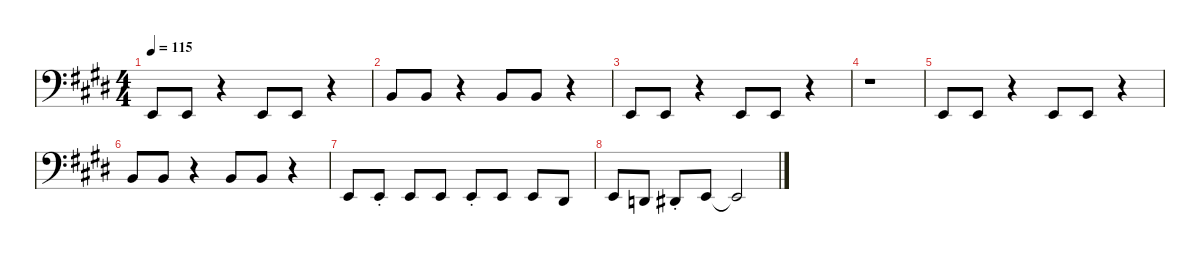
\defaultSystemsLayout 8
\hideDynamics
\bracketExtendMode nobrackets
\singleTrackTrackNamePolicy hidden
\multiTrackTrackNamePolicy hidden
\otherSystemsTrackNameOrientation horizontal
\track ("Brass Section 2" "sax.") {defaultSystemsLayout 8 instrument altosax}
\staff {score}
\tuning (G2 D2 A1 E1)
\displaytranspose 9
\ts (4 4)
\tempo 115
\clef f4
\ks e
3.4{acc forcenatural}.8{dy f beam Up} 3.4{acc forcenatural}.8{beam Up} r.4{beam Up} 3.4{acc forcenatural}.8{beam Up} 3.4{acc forcenatural}.8{beam Up} r.4{beam Up} |
5.3{acc forcenatural}.8{beam Up} 5.3{acc forcenatural}.8{beam Up} r.4{beam Up} 5.3{acc forcenatural}.8{beam Up} 5.3{acc forcenatural}.8{beam Up} r.4{beam Up} |
3.4{acc forcenatural}.8{beam Up} 3.4{acc forcenatural}.8{beam Up} r.4{beam Up} 3.4{acc forcenatural}.8{beam Up} 3.4{acc forcenatural}.8{beam Up} r.4{beam Up} |
r.1{beam Down} |
3.4{acc forcenatural}.8{beam Up} 3.4{acc forcenatural}.8{beam Up} r.4{beam Up} 3.4{acc forcenatural}.8{beam Up} 3.4{acc forcenatural}.8{beam Up} r.4{beam Up} |
5.3{acc forcenatural}.8{beam Up} 5.3{acc forcenatural}.8{beam Up} r.4{beam Up} 5.3{acc forcenatural}.8{beam Up} 5.3{acc forcenatural}.8{beam Up} r.4{beam Up} |
3.4{acc forcenatural}.8{beam Up} 3.4{st acc forcenatural}.8{beam Up} 3.4{acc forcenatural}.8{beam Up} 3.4{acc forcenatural}.8{beam Up} 3.4{st acc forcenatural}.8{beam Up} 3.4{acc forcenatural}.8{beam Up} 3.4{acc forcenatural}.8{beam Up} 2.4{acc #}.8{beam Up} |
3.4{acc forcenatural}.8{beam Up} 1.4{acc forcenatural}.8{beam Up} 2.4{st acc #}.8{beam Up} 3.4{acc forcenatural}.8{beam Up} 3.4{t acc forcenatural}.2{beam Up}
